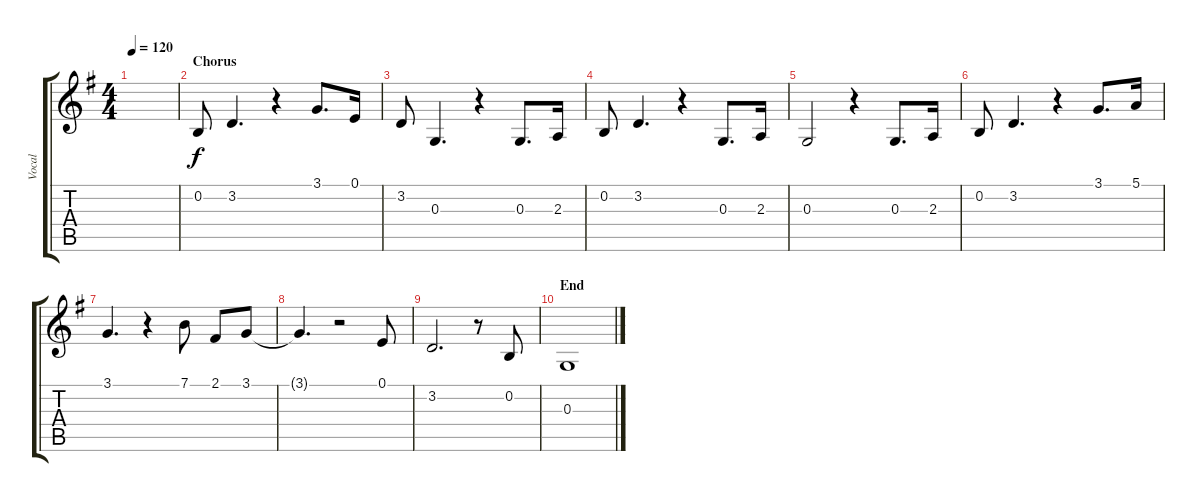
\track ("Vocal" "Vocal") {instrument lead6voice}
\staff {score tabs}
\tuning (E4 B3 G3 D3 A2 E2) {hide}
\ts (4 4)
\tempo 120
\clef g2
\ks g
|
\section ("" "Chorus")
0.2.8 3.2.4{d} r.4 3.1.8{d} 0.1.16 |
3.2.8 0.3.4{d} r.4 0.3.8{d} 2.3.16 |
0.2.8 3.2.4{d} r.4 0.3.8{d} 2.3.16 |
0.3.2 r.4 0.3.8{d} 2.3.16 |
0.2.8 3.2.4{d} r.4 3.1.8{d} 5.1.16 |
3.1.4{d} r.4 7.1.8 2.1.8 3.1.8 |
3.1{t}.4{d} r.2 0.1.8 |
3.2.2{d} r.8 0.2.8 |
\section ("" "End")
0.3.1
